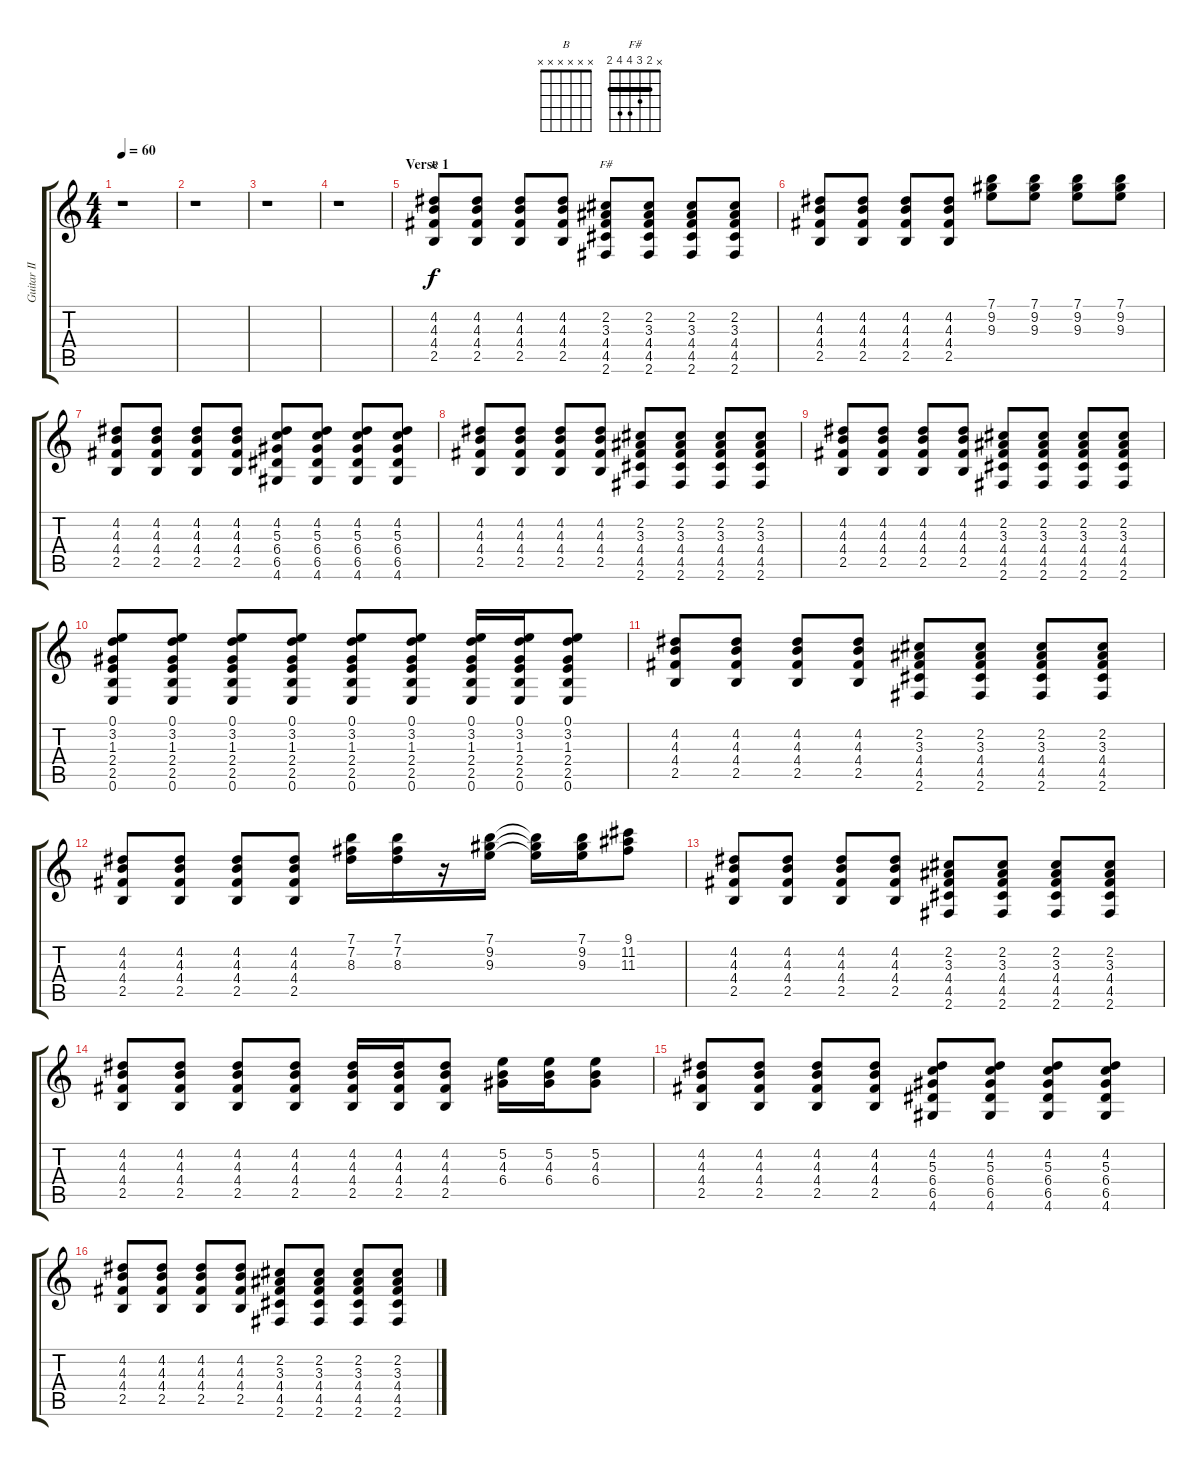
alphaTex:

\track ("Guitar II" "Guitar II") {instrument acousticguitarnylon}
\staff {score tabs}
\tuning (E4 B3 G3 D3 A2 E2) {hide}
\chord ("B" x x x x x x)
\chord ("F#" x 2 3 4 4 2) {barre 2}
\ts (4 4)
\tempo 60
\clef g2
\ks c
r.1{dy f instrument acousticguitarnylon} |
r.1 |
r.1 |
r.1 |
\section ("" "Verse 1")
(4.2 4.3 4.4 2.5).8{ch "B"} (4.2 4.3 4.4 2.5).8 (4.2 4.3 4.4 2.5).8 (4.2 4.3 4.4 2.5).8 (2.2 3.3 4.4 4.5 2.6).8{ch "F#"} (2.2 3.3 4.4 4.5 2.6).8 (2.2 3.3 4.4 4.5 2.6).8 (2.2 3.3 4.4 4.5 2.6).8 |
(4.2 4.3 4.4 2.5).8 (4.2 4.3 4.4 2.5).8 (4.2 4.3 4.4 2.5).8 (4.2 4.3 4.4 2.5).8 (7.1 9.2 9.3).8 (7.1 9.2 9.3).8 (7.1 9.2 9.3).8 (7.1 9.2 9.3).8 |
(4.2 4.3 4.4 2.5).8 (4.2 4.3 4.4 2.5).8 (4.2 4.3 4.4 2.5).8 (4.2 4.3 4.4 2.5).8 (4.2 5.3 6.4 6.5 4.6).8 (4.2 5.3 6.4 6.5 4.6).8 (4.2 5.3 6.4 6.5 4.6).8 (4.2 5.3 6.4 6.5 4.6).8 |
(4.2 4.3 4.4 2.5).8 (4.2 4.3 4.4 2.5).8 (4.2 4.3 4.4 2.5).8 (4.2 4.3 4.4 2.5).8 (2.2 3.3 4.4 4.5 2.6).8 (2.2 3.3 4.4 4.5 2.6).8 (2.2 3.3 4.4 4.5 2.6).8 (2.2 3.3 4.4 4.5 2.6).8 |
(4.2 4.3 4.4 2.5).8 (4.2 4.3 4.4 2.5).8 (4.2 4.3 4.4 2.5).8 (4.2 4.3 4.4 2.5).8 (2.2 3.3 4.4 4.5 2.6).8 (2.2 3.3 4.4 4.5 2.6).8 (2.2 3.3 4.4 4.5 2.6).8 (2.2 3.3 4.4 4.5 2.6).8 |
(0.1 3.2 1.3 2.4 2.5 0.6).8 (0.1 3.2 1.3 2.4 2.5 0.6).8 (0.1 3.2 1.3 2.4 2.5 0.6).8 (0.1 3.2 1.3 2.4 2.5 0.6).8 (0.1 3.2 1.3 2.4 2.5 0.6).8 (0.1 3.2 1.3 2.4 2.5 0.6).8 (0.1 3.2 1.3 2.4 2.5 0.6).16 (0.1 3.2 1.3 2.4 2.5 0.6).16 (0.1 3.2 1.3 2.4 2.5 0.6).8 |
(4.2 4.3 4.4 2.5).8 (4.2 4.3 4.4 2.5).8 (4.2 4.3 4.4 2.5).8 (4.2 4.3 4.4 2.5).8 (2.2 3.3 4.4 4.5 2.6).8 (2.2 3.3 4.4 4.5 2.6).8 (2.2 3.3 4.4 4.5 2.6).8 (2.2 3.3 4.4 4.5 2.6).8 |
(4.2 4.3 4.4 2.5).8 (4.2 4.3 4.4 2.5).8 (4.2 4.3 4.4 2.5).8 (4.2 4.3 4.4 2.5).8 (7.1 7.2 8.3).16 (7.1 7.2 8.3).16 r.16 (7.1 9.2 9.3).16 (7.1{t} 9.2{t} 9.3{t}).16 (7.1 9.2 9.3).16 (9.1 11.2 11.3).8 |
(4.2 4.3 4.4 2.5).8 (4.2 4.3 4.4 2.5).8 (4.2 4.3 4.4 2.5).8 (4.2 4.3 4.4 2.5).8 (2.2 3.3 4.4 4.5 2.6).8 (2.2 3.3 4.4 4.5 2.6).8 (2.2 3.3 4.4 4.5 2.6).8 (2.2 3.3 4.4 4.5 2.6).8 |
(4.2 4.3 4.4 2.5).8 (4.2 4.3 4.4 2.5).8 (4.2 4.3 4.4 2.5).8 (4.2 4.3 4.4 2.5).8 (4.2 4.3 4.4 2.5).16 (4.2 4.3 4.4 2.5).16 (4.2 4.3 4.4 2.5).8 (5.2 4.3 6.4).16 (5.2 4.3 6.4).16 (5.2 4.3 6.4).8 |
(4.2 4.3 4.4 2.5).8 (4.2 4.3 4.4 2.5).8 (4.2 4.3 4.4 2.5).8 (4.2 4.3 4.4 2.5).8 (4.2 5.3 6.4 6.5 4.6).8 (4.2 5.3 6.4 6.5 4.6).8 (4.2 5.3 6.4 6.5 4.6).8 (4.2 5.3 6.4 6.5 4.6).8 |
(4.2 4.3 4.4 2.5).8 (4.2 4.3 4.4 2.5).8 (4.2 4.3 4.4 2.5).8 (4.2 4.3 4.4 2.5).8 (2.2 3.3 4.4 4.5 2.6).8 (2.2 3.3 4.4 4.5 2.6).8 (2.2 3.3 4.4 4.5 2.6).8 (2.2 3.3 4.4 4.5 2.6).8
